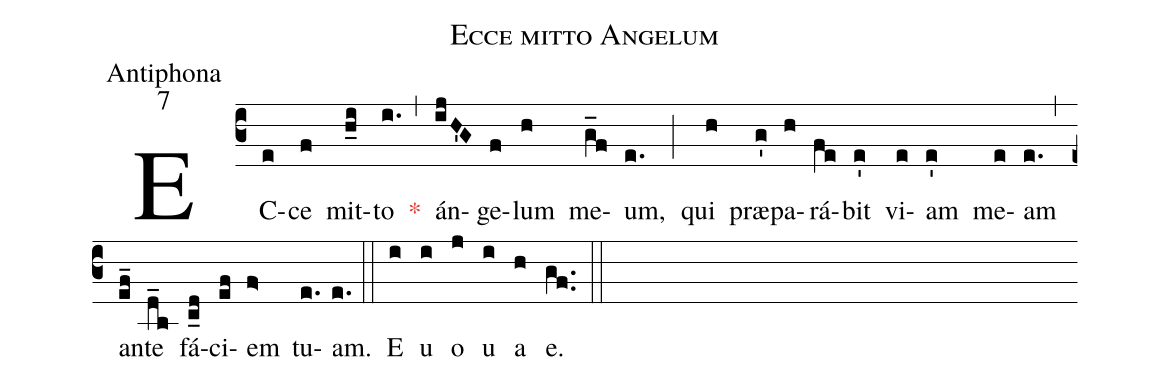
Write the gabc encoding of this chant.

name:Ecce mitto Angelum;
office-part:Antiphona;
mode:7;
%%
(c3) EC(e)ce(f) mit(h_i)to(i.) <c>*</c>(,) án(ijH'G)ge(f)lum(h) me(g_f)um,(e.) (;) qui(h) præ(g')pa(h)rá(fe)bit(e') vi(e)am(e') me(e)am(e.) (,) an(ef_)te(d_b) fá(c_d)ci(ef)em(f>) tu(e.)am.(e.) (::) E(i) u(i) o(j) u(i) a(h) e.(gf..) (::)
